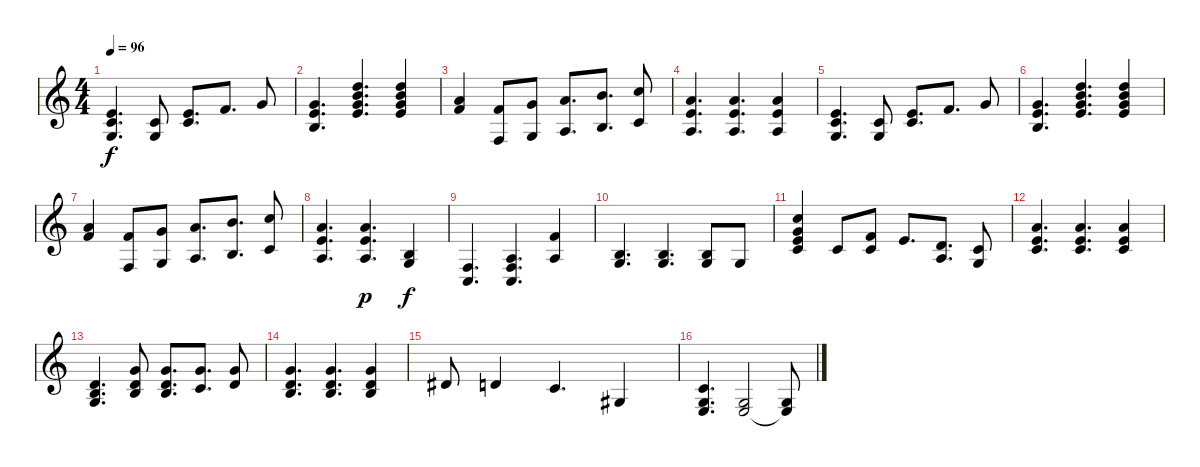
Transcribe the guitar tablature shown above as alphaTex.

\track (" " " ") {instrument acousticgrandpiano}
\staff {score}
\tuning (E4 B3 G3 D3 A2 E2 B1) {hide}
\ts (4 4)
\tempo 96
\clef g2
\ks c
(0.1 1.2 0.3).4{d dy f instrument acousticgrandpiano} (1.2 0.3).8 (0.1 1.2).8{d} 6.2.8{d} 8.2.8 |
(0.1 8.2 4.3).4{d} (0.1 8.2 16.3 24.4).4{d} (0.1 8.2 16.3 24.4).4 |
(1.1 10.2).4 (1.1 3.4).8 (3.1 5.4).8 (5.1 7.4).8{d} (7.1 9.4).8{d} (8.1 10.4).8 |
(5.2 14.3 7.4).4{d} (5.1 5.2 7.4).4{d} (5.1 5.2 7.4).4 |
(0.1 1.2 0.3).4{d} (1.2 0.3).8 (0.1 1.2).8{d} 6.2.8{d} 8.2.8 |
(0.1 8.2 4.3).4{d} (0.1 8.2 16.3 24.4).4{d} (0.1 8.2 16.3 24.4).4 |
(1.1 10.2).4 (1.1 3.4).8 (3.1 5.4).8 (5.1 7.4).8{d} (7.1 9.4).8{d} (8.1 10.4).8 |
(5.1 5.2 7.4).4{d} (5.1 5.2 7.4).4{d dy p} (0.2 0.3).4{dy f} |
(3.4 3.5).4{d} (2.3 3.4 3.5).4{d} (1.1 2.3).4 |
(0.2 0.3).4{d} (0.2 0.3).4{d} (0.2 0.3).8 0.3.8 |
(3.1 13.2 9.3 10.4).4 10.4.8 (1.1 1.2).8 0.1.8{d} (3.2 2.3).8{d} (1.2 0.3).8 |
(0.1 1.2 14.3).4{d} (0.1 1.2 14.3).4{d} (0.1 1.2 14.3).4 |
(0.2 0.3 12.4).4{d} (3.1 0.2 12.4).8 (3.1 0.2 12.4).8{d} (3.1 1.2).8{d} (3.1 3.2).8 |
(3.1 3.2 9.4).4{d} (3.1 3.2 9.4).4{d} (3.1 3.2 9.4).4 |
4.2.8 3.2.4 1.2.4{d} 6.4.4 |
(1.2 0.3 2.4).4{d} (0.3 2.4).2 (0.3 2.4{t}).8
